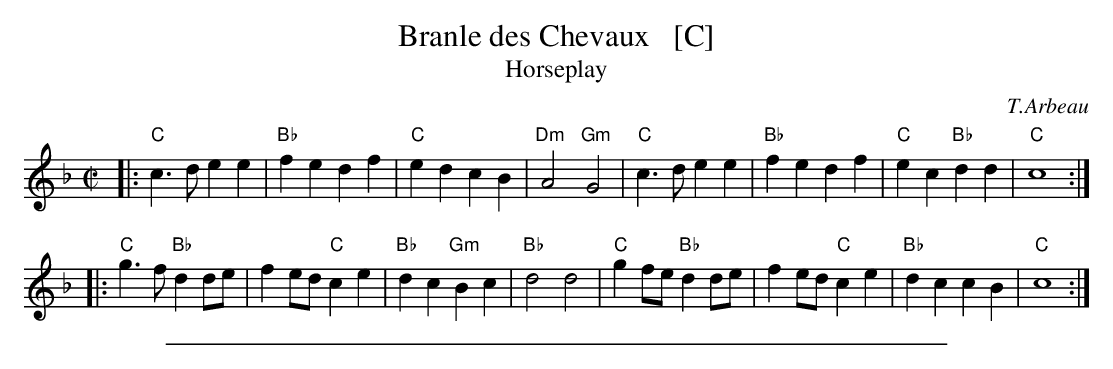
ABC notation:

X:1
T: Branle des Chevaux   [C]
T: Horseplay
C: T.Arbeau
M: C|
L: 1/4
K: Cmix
|: "C"c>d ee | "Bb"fe df | "C"ed cB | "Dm"A2 "Gm"G2 \
|  "C"c>d ee | "Bb"fe df | "C"ec "Bb"dd | "C"c4 :|
|: "C"g>f "Bb"dd/e/ | fe/d/ "C"ce | "Bb"dc "Gm"Bc | "Bb"d2 d2 \
|  "C"gf/e/ "Bb"dd/e/ | fe/d/ "C"ce | "Bb"dc cB | "C"c4 :|
